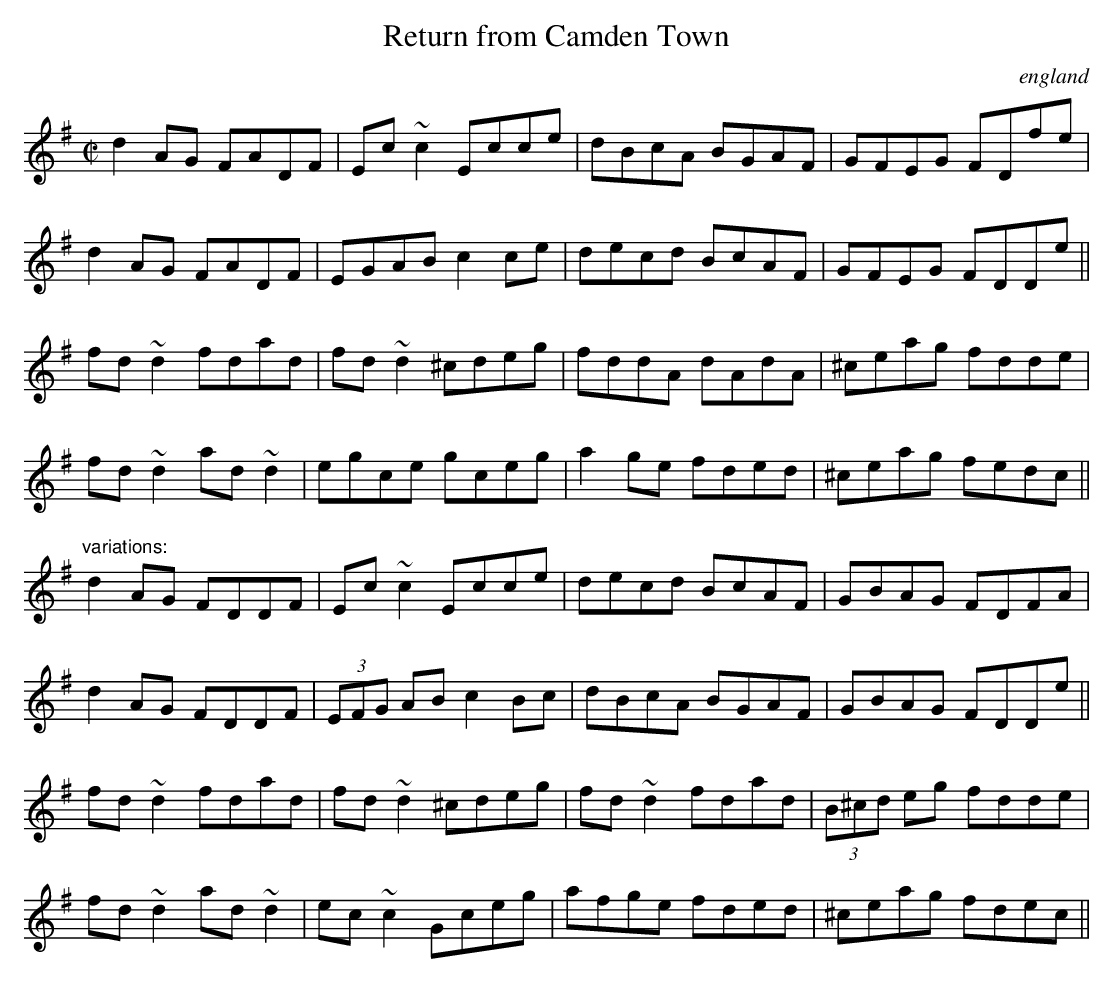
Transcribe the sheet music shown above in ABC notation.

X:1
T:Return from Camden Town
O:england
M:C|
K:Dmix
d2AG FADF|Ec~c2 Ecce|dBcA BGAF|GFEG FDfe|
d2AG FADF|EGAB c2ce|decd BcAF|GFEG FDDe||
fd~d2 fdad|fd~d2 ^cdeg|fddA dAdA|^ceag fdde|
fd~d2 ad~d2|egce gceg|a2ge fded|^ceag fedc||
"variations:"
d2AG FDDF|Ec~c2 Ecce|decd BcAF|GBAG FDFA|
d2AG FDDF|(3EFG AB c2Bc|dBcA BGAF|GBAG FDDe||
fd~d2 fdad|fd~d2 ^cdeg|fd~d2 fdad|(3B^cd eg fdde|
fd~d2 ad~d2|ec~c2 Gceg|afge fded|^ceag fdec||
